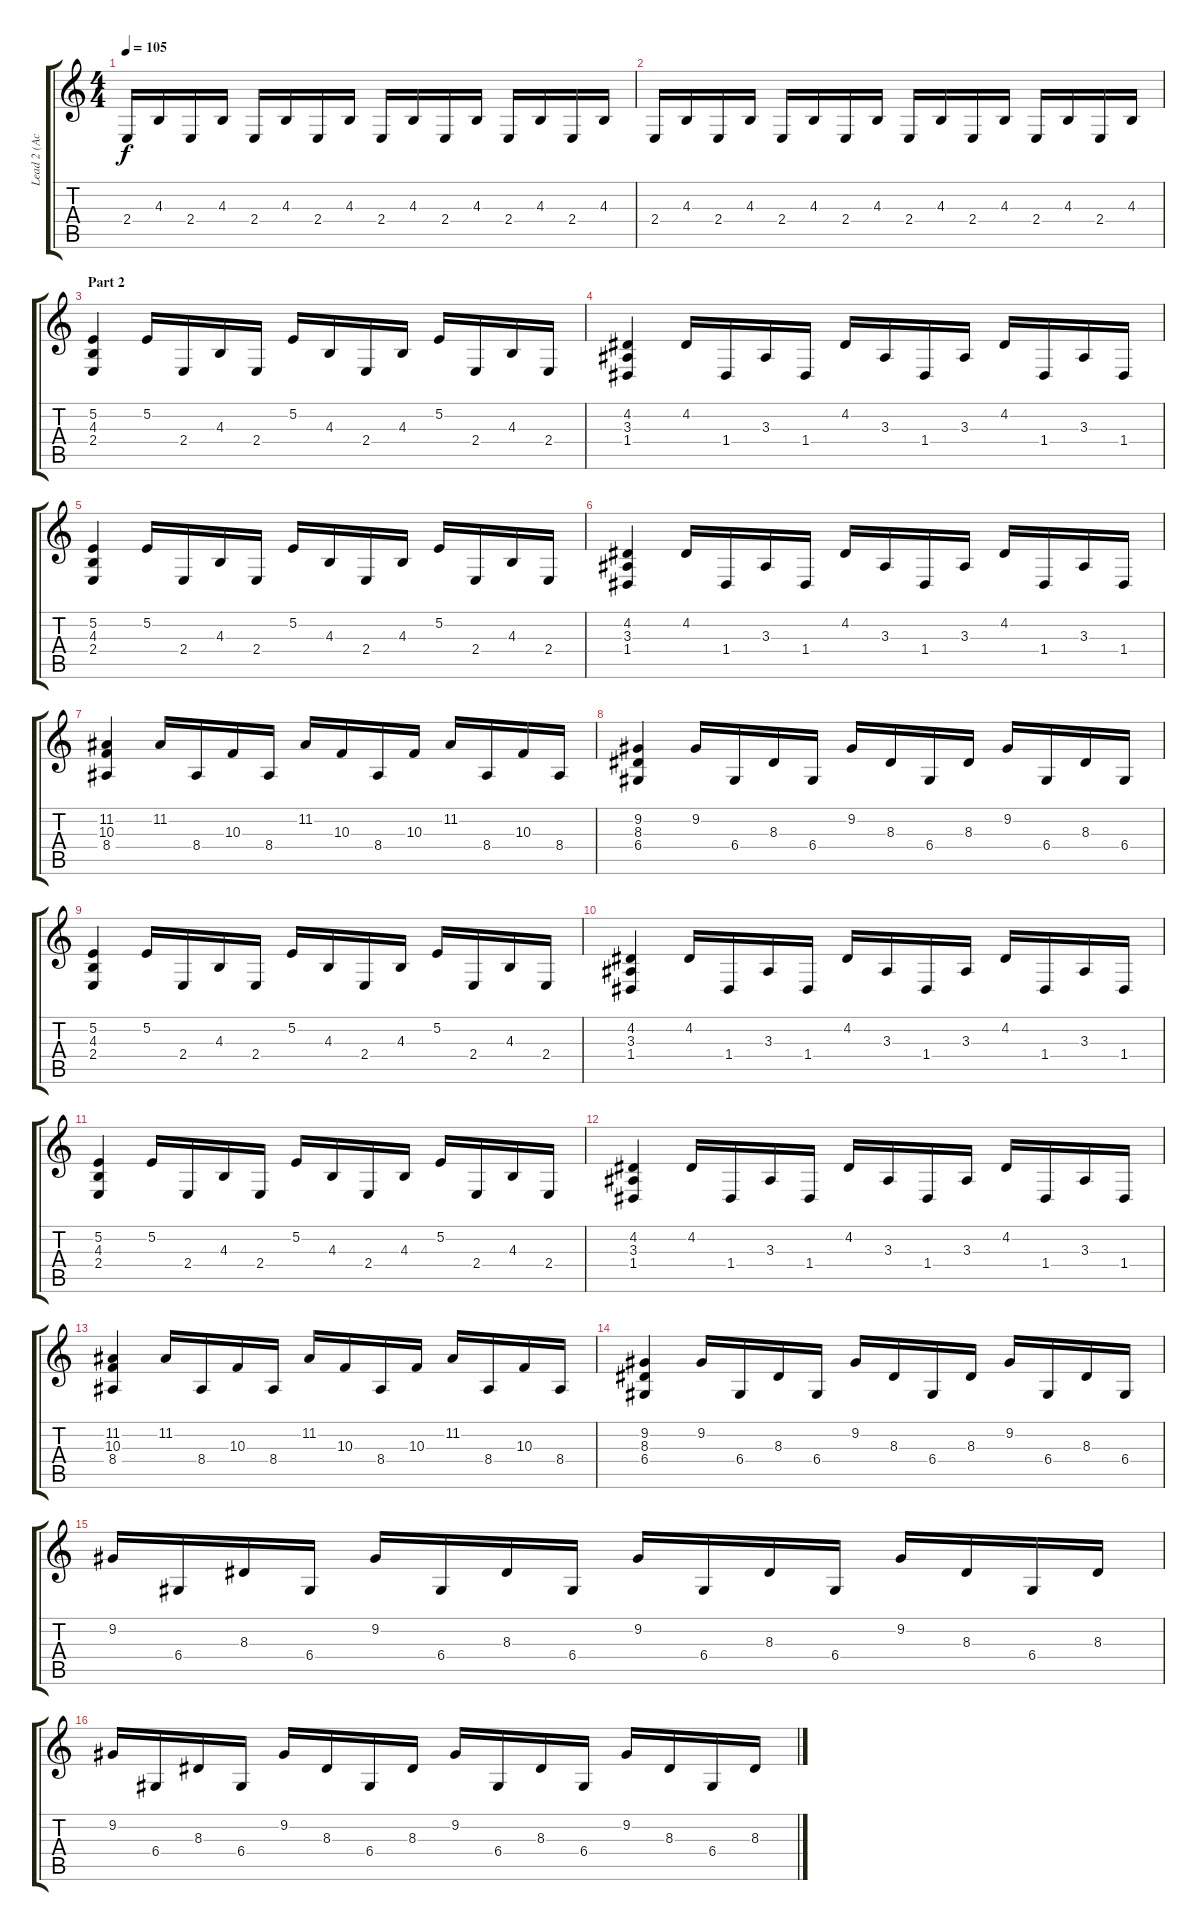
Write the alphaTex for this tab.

\track ("Lead 2 (Acoustic Paino)" "Lead 2 (Ac") {instrument acousticgrandpiano}
\staff {score tabs}
\tuning (E4 B3 G3 D3 A2 E2) {hide}
\ts (4 4)
\tempo 105
\clef g2
\ks c
2.4.16{dy f} 4.3.16 2.4.16 4.3.16 2.4.16 4.3.16 2.4.16 4.3.16 2.4.16 4.3.16 2.4.16 4.3.16 2.4.16 4.3.16 2.4.16 4.3.16 |
2.4.16 4.3.16 2.4.16 4.3.16 2.4.16 4.3.16 2.4.16 4.3.16 2.4.16 4.3.16 2.4.16 4.3.16 2.4.16 4.3.16 2.4.16 4.3.16 |
\section ("" "Part 2")
(5.2 4.3 2.4).4 5.2.16 2.4.16 4.3.16 2.4.16 5.2.16 4.3.16 2.4.16 4.3.16 5.2.16 2.4.16 4.3.16 2.4.16 |
(4.2 3.3 1.4).4 4.2.16 1.4.16 3.3.16 1.4.16 4.2.16 3.3.16 1.4.16 3.3.16 4.2.16 1.4.16 3.3.16 1.4.16 |
(5.2 4.3 2.4).4 5.2.16 2.4.16 4.3.16 2.4.16 5.2.16 4.3.16 2.4.16 4.3.16 5.2.16 2.4.16 4.3.16 2.4.16 |
(4.2 3.3 1.4).4 4.2.16 1.4.16 3.3.16 1.4.16 4.2.16 3.3.16 1.4.16 3.3.16 4.2.16 1.4.16 3.3.16 1.4.16 |
(11.2 10.3 8.4).4 11.2.16 8.4.16 10.3.16 8.4.16 11.2.16 10.3.16 8.4.16 10.3.16 11.2.16 8.4.16 10.3.16 8.4.16 |
(9.2 8.3 6.4).4 9.2.16 6.4.16 8.3.16 6.4.16 9.2.16 8.3.16 6.4.16 8.3.16 9.2.16 6.4.16 8.3.16 6.4.16 |
(5.2 4.3 2.4).4 5.2.16 2.4.16 4.3.16 2.4.16 5.2.16 4.3.16 2.4.16 4.3.16 5.2.16 2.4.16 4.3.16 2.4.16 |
(4.2 3.3 1.4).4 4.2.16 1.4.16 3.3.16 1.4.16 4.2.16 3.3.16 1.4.16 3.3.16 4.2.16 1.4.16 3.3.16 1.4.16 |
(5.2 4.3 2.4).4 5.2.16 2.4.16 4.3.16 2.4.16 5.2.16 4.3.16 2.4.16 4.3.16 5.2.16 2.4.16 4.3.16 2.4.16 |
(4.2 3.3 1.4).4 4.2.16 1.4.16 3.3.16 1.4.16 4.2.16 3.3.16 1.4.16 3.3.16 4.2.16 1.4.16 3.3.16 1.4.16 |
(11.2 10.3 8.4).4 11.2.16 8.4.16 10.3.16 8.4.16 11.2.16 10.3.16 8.4.16 10.3.16 11.2.16 8.4.16 10.3.16 8.4.16 |
(9.2 8.3 6.4).4 9.2.16 6.4.16 8.3.16 6.4.16 9.2.16 8.3.16 6.4.16 8.3.16 9.2.16 6.4.16 8.3.16 6.4.16 |
9.2.16 6.4.16 8.3.16 6.4.16 9.2.16 6.4.16 8.3.16 6.4.16 9.2.16 6.4.16 8.3.16 6.4.16 9.2.16 8.3.16 6.4.16 8.3.16 |
9.2.16 6.4.16 8.3.16 6.4.16 9.2.16 8.3.16 6.4.16 8.3.16 9.2.16 6.4.16 8.3.16 6.4.16 9.2.16 8.3.16 6.4.16 8.3.16
